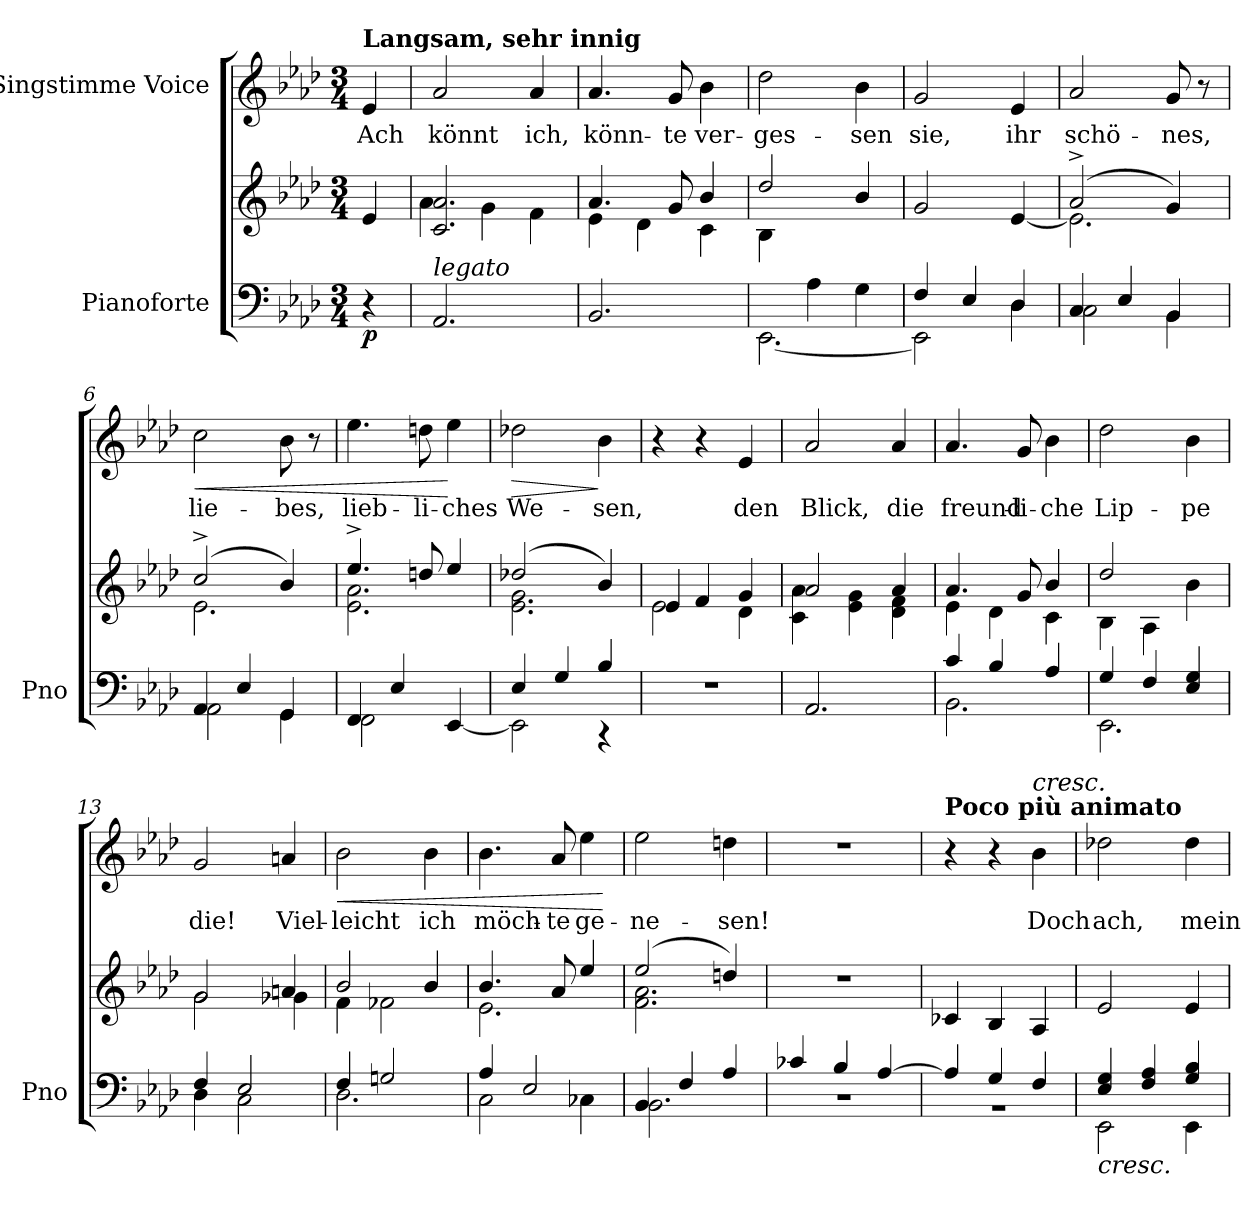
**kern	**kern	**dynam	**kern	**text	**dynam
*part2	*part2	*part2	*part1	*part1	*part1
*staff3	*staff2	*staff2/3	*staff1	*staff1	*staff1
*I"Pianoforte	*	*	*I"Singstimme Voice	*	*
*I'Pno	*	*	*	*	*
*clefF4	*clefG2	*	*clefG2	*	*
*k[b-e-a-d-]	*k[b-e-a-d-]	*	*k[b-e-a-d-]	*	*
*M3/4	*M3/4	*	*M3/4	*	*
=	=	=	=	=	=
!	!	!	!LO:TX:a:B:t=Langsam, sehr innig	!	!
!	!	!LO:DY:b=2	!	!	!
4r	4e-/	p	4e-/	Ach	.
=1	=1	=1	=1	=1	=1
*	*^	*	*	*	*
!LO:TX:i:t=legato	!	!	!	!	!	!
2.AA-/	2.c/ 2.a-/	4a-\	.	2a-/	könnt	.
.	.	4g\	.	.	.	.
.	.	4f\	.	4a-/	ich,	.
=2	=2	=2	=2	=2	=2	=2
2.BB-/	4.a-/	4e-\	.	4.a-/	könn-	.
.	.	4d-\	.	.	.	.
.	8g/	.	.	8g/	-te	.
.	4b-/	4c\	.	4b-\	ver-	.
=3	=3	=3	=3	=3	=3	=3
*^	*	*	*	*	*	*
4ryy	[<2.EE-\	2dd-/	4B-\	.	2dd-\	-ges-	.
4A-\	.	.	2ryy	.	.	.	.
4G\	.	4b-/	.	.	4b-\	-sen	.
*	*	*v	*v	*	*	*	*
=4	=4	=4	=4	=4	=4	=4
4F/	2EE-\]	2g/	.	2g/	sie,	.
4E-/	.	.	.	.	.	.
4D-/	4D-\	[<4e-/	.	4e-/	ihr	.
=5	=5	=5	=5	=5	=5	=5
*	*	*^	*	*	*	*
4C/	2C\	(2a-^/	2.e-\]	.	2a-/	schö-	.
4E-/	.	.	.	.	.	.	.
4BB-/	4BB-\	4g/)	.	.	8g/	-nes,	.
.	.	.	.	.	8r	.	.
=6	=6	=6	=6	=6	=6	=6	=6
!	!	!	!	!	!	!	!LO:HP:b
4AA-/	2AA-\	(2cc^/	2.e-\	.	2cc\	lie-	<
4E-/	.	.	.	.	.	.	.
4GG/	4GG\	4b-/)	.	.	8b-\	-bes,	.
.	.	.	.	.	8r	.	.
=7	=7	=7	=7	=7	=7	=7	=7
4FF/	2FF\	4.ee-^/	2.e-\ 2.a-\	.	4.ee-\	lieb-	.
4E-/	.	.	.	.	.	.	.
.	.	8ddn/	.	.	8ddn\	-li-	.
[<4EE-/	4ryy	4ee-/	.	.	4ee-\	-ches	[
=8	=8	=8	=8	=8	=8	=8	=8
!	!	!	!	!	!	!	!LO:HP:b
(4E-/	2EE-\]	(2dd-X/	2.e-\ 2.g\	.	2dd-X\	We-	>
4G/	.	.	.	.	.	.	.
4B-/	4r	4b-/)	.	.	4b-\	-sen,	]
*v	*v	*	*	*	*	*	*
=9	=9	=9	=9	=9	=9	=9
2.r	2e-\	4e-/	.	4r	.	.
.	.	4f/	.	4r	.	.
.	4d-\	4g/)	.	4e-/	den	.
=10	=10	=10	=10	=10	=10	=10
2.AA-/	2a-/	4c\ 4a-\	.	2a-/	Blick,	.
.	.	4e-\ 4g\	.	.	.	.
.	4a-/	4d-\ 4f\	.	4a-/	die	.
=11	=11	=11	=11	=11	=11	=11
*^	*	*	*	*	*	*
4c/	2.BB-\	4.a-/	4e-\	.	4.a-/	freund-	.
4B-/	.	.	4d-\	.	.	.	.
.	.	8g/	.	.	8g/	-li-	.
4A-/	.	4b-/	4c\	.	4b-\	-che	.
=12	=12	=12	=12	=12	=12	=12	=12
4G/	2.EE-\	2dd-/	4B-\	.	2dd-\	Lip-	.
4F/	.	.	4A-\	.	.	.	.
4E-/ 4G/	.	4b-\	4ryy	.	4b-\	-pe	.
=13	=13	=13	=13	=13	=13	=13	=13
4F/	4D-\	2g/	2g\	.	2g/	die!	.
2E-/	2C\	.	.	.	.	.	.
.	.	4an/	4g-X\	.	4an/	Viel-	.
=14	=14	=14	=14	=14	=14	=14	=14
!	!	!	!	!	!	!	!LO:HP:b
4F/	2.D-\	2b-/	4f\	.	2b-\	-leicht	<
2Gn/	.	.	2f-X\	.	.	.	.
.	.	4b-/	.	.	4b-\	ich	.
=15	=15	=15	=15	=15	=15	=15	=15
4A-/	2C\	4.b-/	2.e-\	.	4.b-\	möch-	.
2E-/	.	.	.	.	.	.	.
.	.	8a-/	.	.	8a-/	-te	.
.	4C-X\	4ee-/	.	.	4ee-\	ge-	.
*v	*v	*	*	*	*	*	*
*	*v	*v	*	*	*	*
.	.	.	.	.	[
=16	=16	=16	=16	=16	=16
*^	*^	*	*	*	*
4BB-/	2.BB-\	(2ee-/	2.f\ 2.a-\	.	2ee-\	-ne-	.
4F/	.	.	.	.	.	.	.
4A-/	.	4ddn/)	.	.	4ddn\	-sen!	.
*	*	*v	*v	*	*	*	*
=17	=17	=17	=17	=17	=17	=17
4c-X/	2.r	2.r	.	2.r	.	.
4B-/	.	.	.	.	.	.
[4A-/	.	.	.	.	.	.
=18	=18	=18	=18	=18	=18	=18
!	!	!	!	!LO:TX:a:B:t=Poco più animato	!	!
4A-/]	2.r	4c-X/	.	4r	.	.
4G/	.	4B-/	.	4r	.	.
!	!	!	!	!LO:TX:a:i:t=cresc.	!	!
4F/	.	4A-/	.	4b-\	Doch	.
=19	=19	=19	=19	=19	=19	=19
!LO:TX:b:i:t=cresc.	!	!	!	!	!	!
4E-/ 4G/	2EE-\	2e-/	.	2dd-X\	ach,	.
4F/ 4A-/	.	.	.	.	.	.
4G/ 4B-/	4EE-\	4e-/	.	4dd-\	mein	.
*v	*v	*	*	*	*	*
=	=	=	=	=	=
*-	*-	*-	*-	*-	*-
